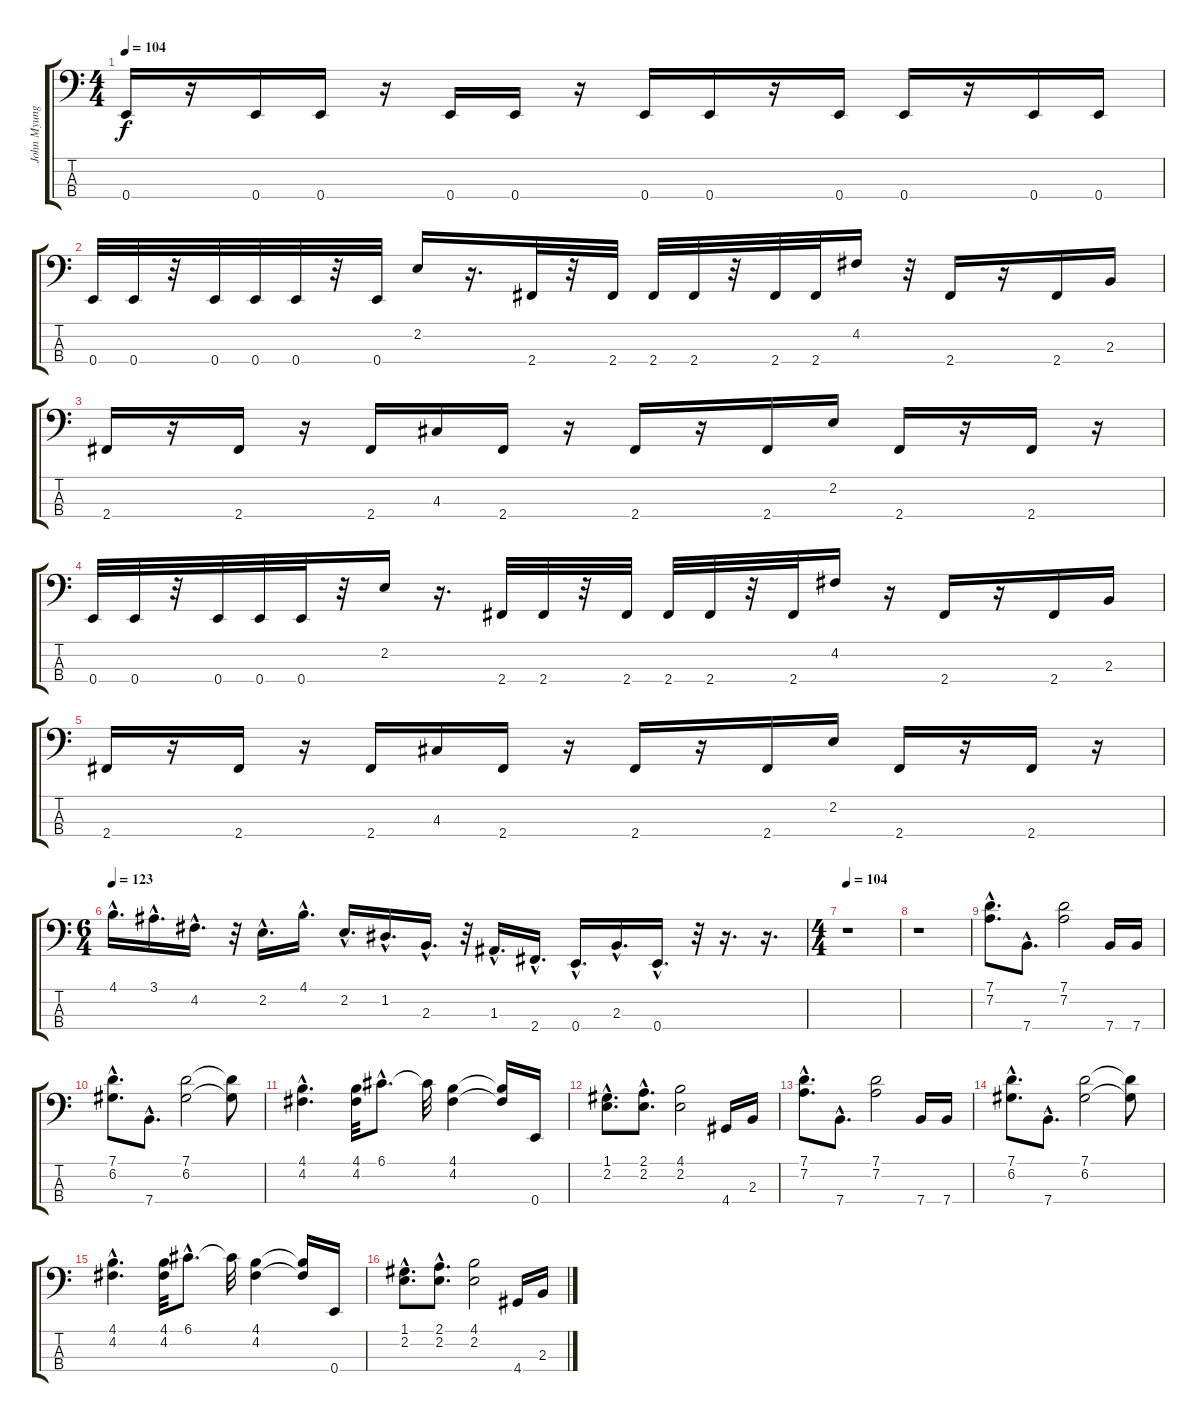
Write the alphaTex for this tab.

\track ("John Myung" "John Myung") {instrument electricbassfinger}
\staff {score tabs}
\tuning (G2 D2 A1 E1) {hide}
\ts (4 4)
\tempo 104
\clef f4
\ks c
0.4.16{dy f} r.16 0.4.16 0.4.16 r.16 0.4.16 0.4.16 r.16 0.4.16 0.4.16 r.16 0.4.16 0.4.16 r.16 0.4.16 0.4.16 |
0.4.32 0.4.32 r.32 0.4.32 0.4.32 0.4.32 r.32 0.4.32 2.2.16 r.16{d} 2.4.32 r.32 2.4.32 2.4.32 2.4.32 r.32 2.4.32 2.4.32 4.2.16 r.32 2.4.16 r.16 2.4.16 2.3.16 |
2.4.16 r.16 2.4.16 r.16 2.4.16 4.3.16 2.4.16 r.16 2.4.16 r.16 2.4.16 2.2.16 2.4.16 r.16 2.4.16 r.16 |
0.4.32 0.4.32 r.32 0.4.32 0.4.32 0.4.32 r.32 2.2.16 r.16{d} 2.4.32 2.4.32 r.32 2.4.32 2.4.32 2.4.32 r.32 2.4.32 4.2.16 r.16 2.4.16 r.16 2.4.16 2.3.16 |
2.4.16 r.16 2.4.16 r.16 2.4.16 4.3.16 2.4.16 r.16 2.4.16 r.16 2.4.16 2.2.16 2.4.16 r.16 2.4.16 r.16 |
\ts (6 4)
\tempo 123
4.1{hac}.16{d} 3.1{hac}.16{d} 4.2{hac}.16{d} r.32 2.2{hac}.16{d} 4.1{hac}.16{d} 2.2{hac}.16{d} 1.2{hac}.16{d} 2.3{hac}.16{d} r.32 1.3{hac}.16{d} 2.4{hac}.16{d} 0.4{hac}.16{d} 2.3{hac}.16{d} 0.4{hac}.16{d} r.32 r.16{d} r.16{d} |
\ts (4 4)
\tempo 104
r.1 |
r.1 |
(7.1{hac} 7.2{hac}).8{d} 7.4{hac}.8{d} (7.1 7.2).2 7.4.16 7.4.16 |
(7.1{hac} 6.2{hac}).8{d} 7.4{hac}.8{d} (7.1 6.2).2 (7.1{t} 6.2{t}).8 |
(4.1{hac} 4.2{hac}).4{d} (4.1 4.2).32 6.1{hac}.8{d} 6.1{t}.32 (4.1 4.2).4 (4.1{t} 4.2{t}).16 0.4.16 |
(1.1{hac} 2.2{hac}).8{d} (2.1{hac} 2.2{hac}).8{d} (4.1 2.2).2 4.4.16 2.3.16 |
(7.1{hac} 7.2{hac}).8{d} 7.4{hac}.8{d} (7.1 7.2).2 7.4.16 7.4.16 |
(7.1{hac} 6.2{hac}).8{d} 7.4{hac}.8{d} (7.1 6.2).2 (7.1{t} 6.2{t}).8 |
(4.1{hac} 4.2{hac}).4{d} (4.1 4.2).32 6.1{hac}.8{d} 6.1{t}.32 (4.1 4.2).4 (4.1{t} 4.2{t}).16 0.4.16 |
(1.1{hac} 2.2{hac}).8{d} (2.1{hac} 2.2{hac}).8{d} (4.1 2.2).2 4.4.16 2.3.16
